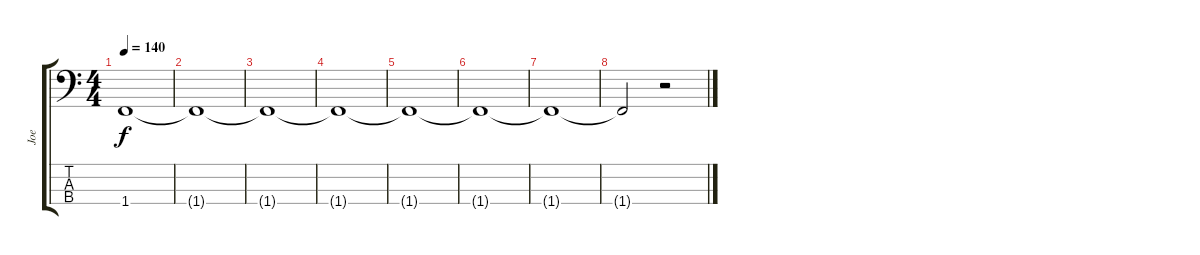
\track ("Joe" "Joe") {instrument electricbassfinger}
\staff {score tabs}
\tuning (G2 D2 A1 E1) {hide}
\ts (4 4)
\tempo 140
\clef f4
\ks c
1.4{t}.1{dy f} |
1.4{t}.1 |
1.4{t}.1 |
1.4{t}.1 |
1.4{t}.1 |
1.4{t}.1 |
1.4{t}.1 |
1.4{t}.2 r.2
